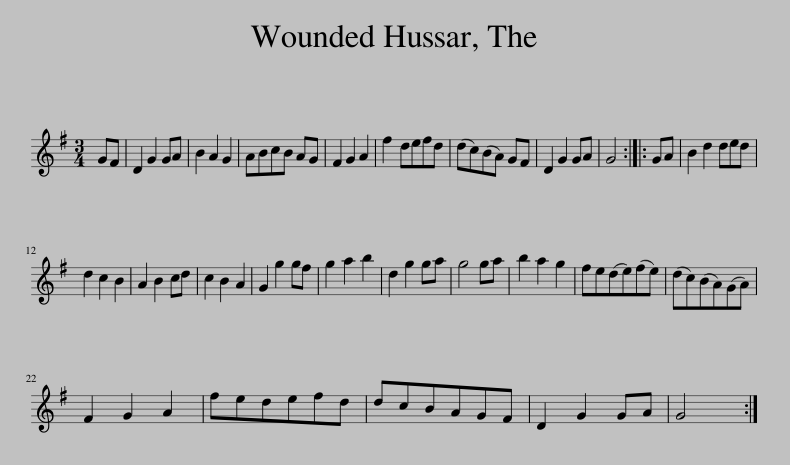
X:1
L:1/8
M:3/4
I:linebreak $
K:G
V:1 treble
V:1
 GF | D2 G2 GA | B2 A2 G2 | ABcB AG | F2 G2 A2 | %5
 f2 defd | (dc)(BA) GF | D2 G2 GA | G4 :: GA | %10
 B2 d2 ded |$ d2 c2 B2 | A2 B2 cd | c2 B2 A2 | G2 g2 gf | %15
 g2 a2 b2 | d2 g2 ga | g4 ga | b2 a2 g2 | fe(de)(fe) | %20
 (dc)(BA)(GA) |$ F2 G2 A2 | fedefd | dcBAGF | D2 G2 GA | %25
 G4 :| %26
